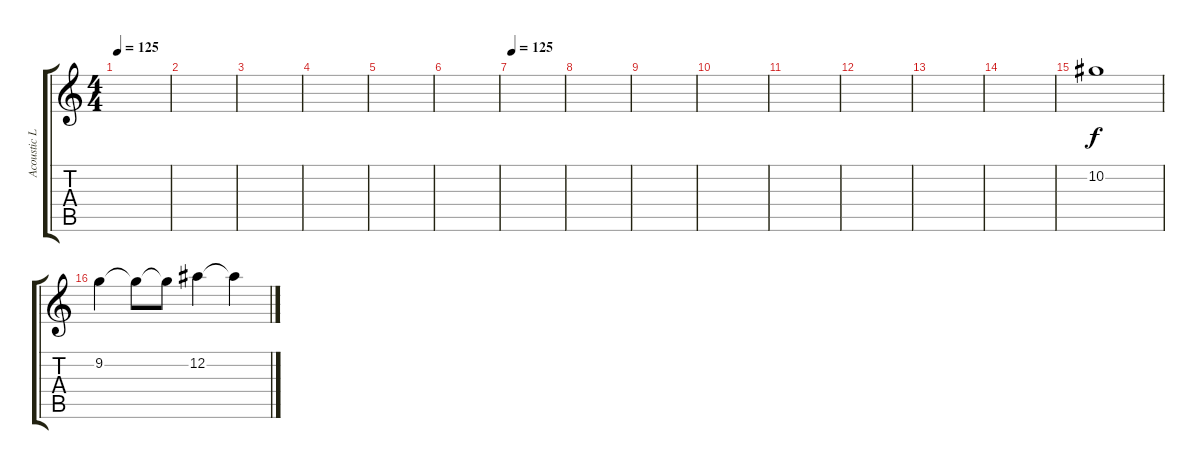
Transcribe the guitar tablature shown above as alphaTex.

\track ("Acoustic Left" "Acoustic L") {instrument acousticguitarsteel}
\staff {score tabs}
\tuning (Eb4 Bb3 Gb3 Db3 Ab2 Eb2) {hide}
\ts (4 4)
\tempo 125
\clef g2
\ks c
|
|
|
|
|
|
\tempo 125
|
|
|
|
|
|
|
|
10.2.1{balance 16 instrument distortionguitar} |
9.2.4 9.2{t}.8 9.2{t}.8 12.2.4 12.2{t}.4
